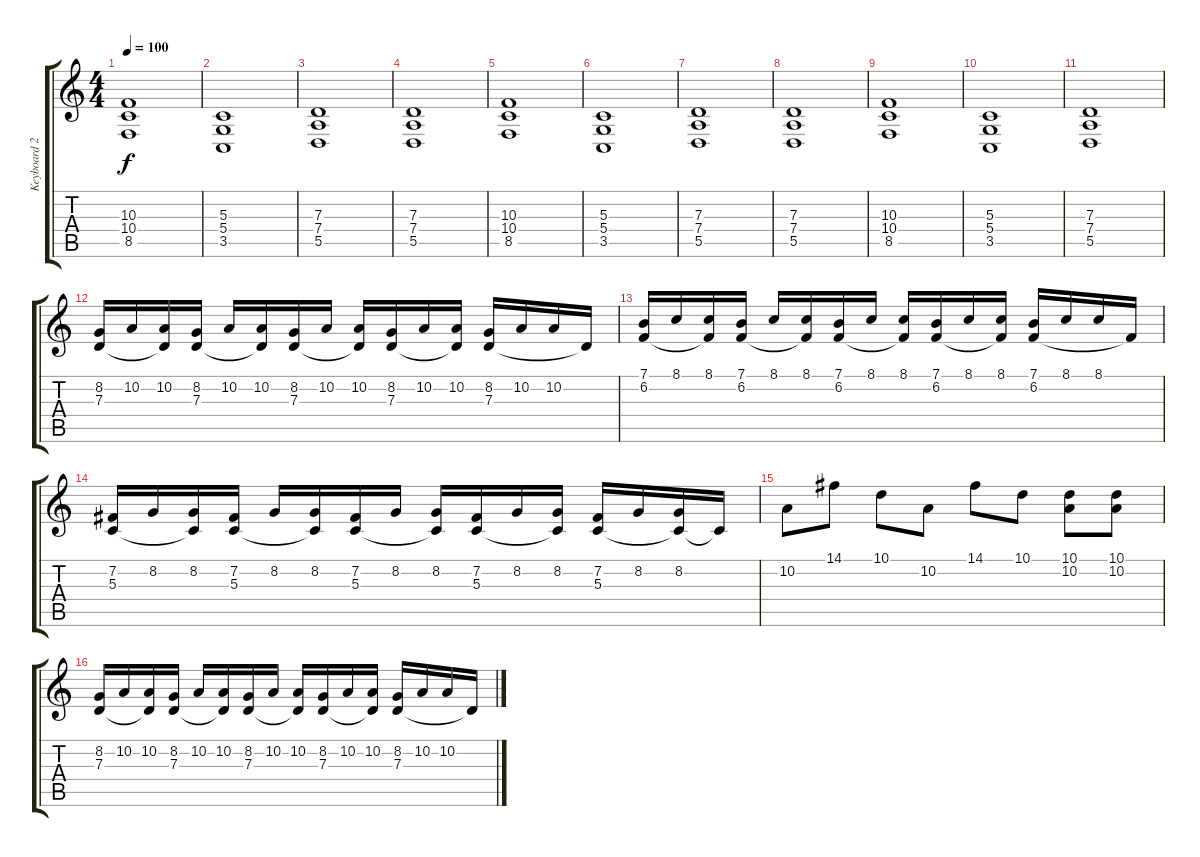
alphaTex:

\track ("Keyboard 2" "Keyboard 2") {instrument electricpiano1}
\staff {score tabs}
\tuning (E4 B3 G3 D3 A2 E2) {hide}
\ts (4 4)
\tempo 100
\clef g2
\ks c
(10.3 10.4 8.5).1{dy f} |
(5.3 5.4 3.5).1 |
(7.3 7.4 5.5).1 |
(7.3 7.4 5.5).1 |
(10.3 10.4 8.5).1 |
(5.3 5.4 3.5).1 |
(7.3 7.4 5.5).1 |
(7.3 7.4 5.5).1 |
(10.3 10.4 8.5).1 |
(5.3 5.4 3.5).1 |
(7.3 7.4 5.5).1 |
(8.2 7.3).16{volume 13 instrument brightacousticpiano} 10.2.16 (10.2 7.3{t}).16 (8.2 7.3).16 10.2.16 (10.2 7.3{t}).16 (8.2 7.3).16 10.2.16 (10.2 7.3{t}).16 (8.2 7.3).16 10.2.16 (10.2 7.3{t}).16 (8.2 7.3).16 10.2.16 10.2.16 7.3{t}.16 |
(7.1 6.2).16 8.1.16 (8.1 6.2{t}).16 (7.1 6.2).16 8.1.16 (8.1 6.2{t}).16 (7.1 6.2).16 8.1.16 (8.1 6.2{t}).16 (7.1 6.2).16 8.1.16 (8.1 6.2{t}).16 (7.1 6.2).16 8.1.16 8.1.16 6.2{t}.16 |
(7.2 5.3).16 8.2.16 (8.2 5.3{t}).16 (7.2 5.3).16 8.2.16 (8.2 5.3{t}).16 (7.2 5.3).16 8.2.16 (8.2 5.3{t}).16 (7.2 5.3).16 8.2.16 (8.2 5.3{t}).16 (7.2 5.3).16 8.2.16 (8.2 5.3{t}).16 5.3{t}.16 |
10.2.8 14.1.8 10.1.8 10.2.8 14.1.8 10.1.8 (10.1 10.2).8 (10.1 10.2).8 |
(8.2 7.3).16{volume 13 instrument brightacousticpiano} 10.2.16 (10.2 7.3{t}).16 (8.2 7.3).16 10.2.16 (10.2 7.3{t}).16 (8.2 7.3).16 10.2.16 (10.2 7.3{t}).16 (8.2 7.3).16 10.2.16 (10.2 7.3{t}).16 (8.2 7.3).16 10.2.16 10.2.16 7.3{t}.16
